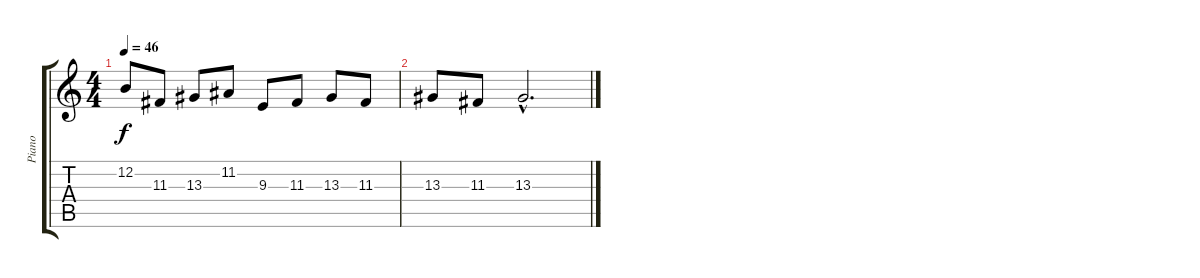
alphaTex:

\track ("Piano" "Piano") {instrument brightacousticpiano}
\staff {score tabs}
\tuning (E4 B3 G3 D3 A2 E2) {hide}
\ts (4 4)
\tempo 46
\clef g2
\ks c
12.2.8{dy f} 11.3.8 13.3.8 11.2.8 9.3.8 11.3.8 13.3.8 11.3.8 |
13.3.8 11.3.8 13.3{hac}.2{d}
